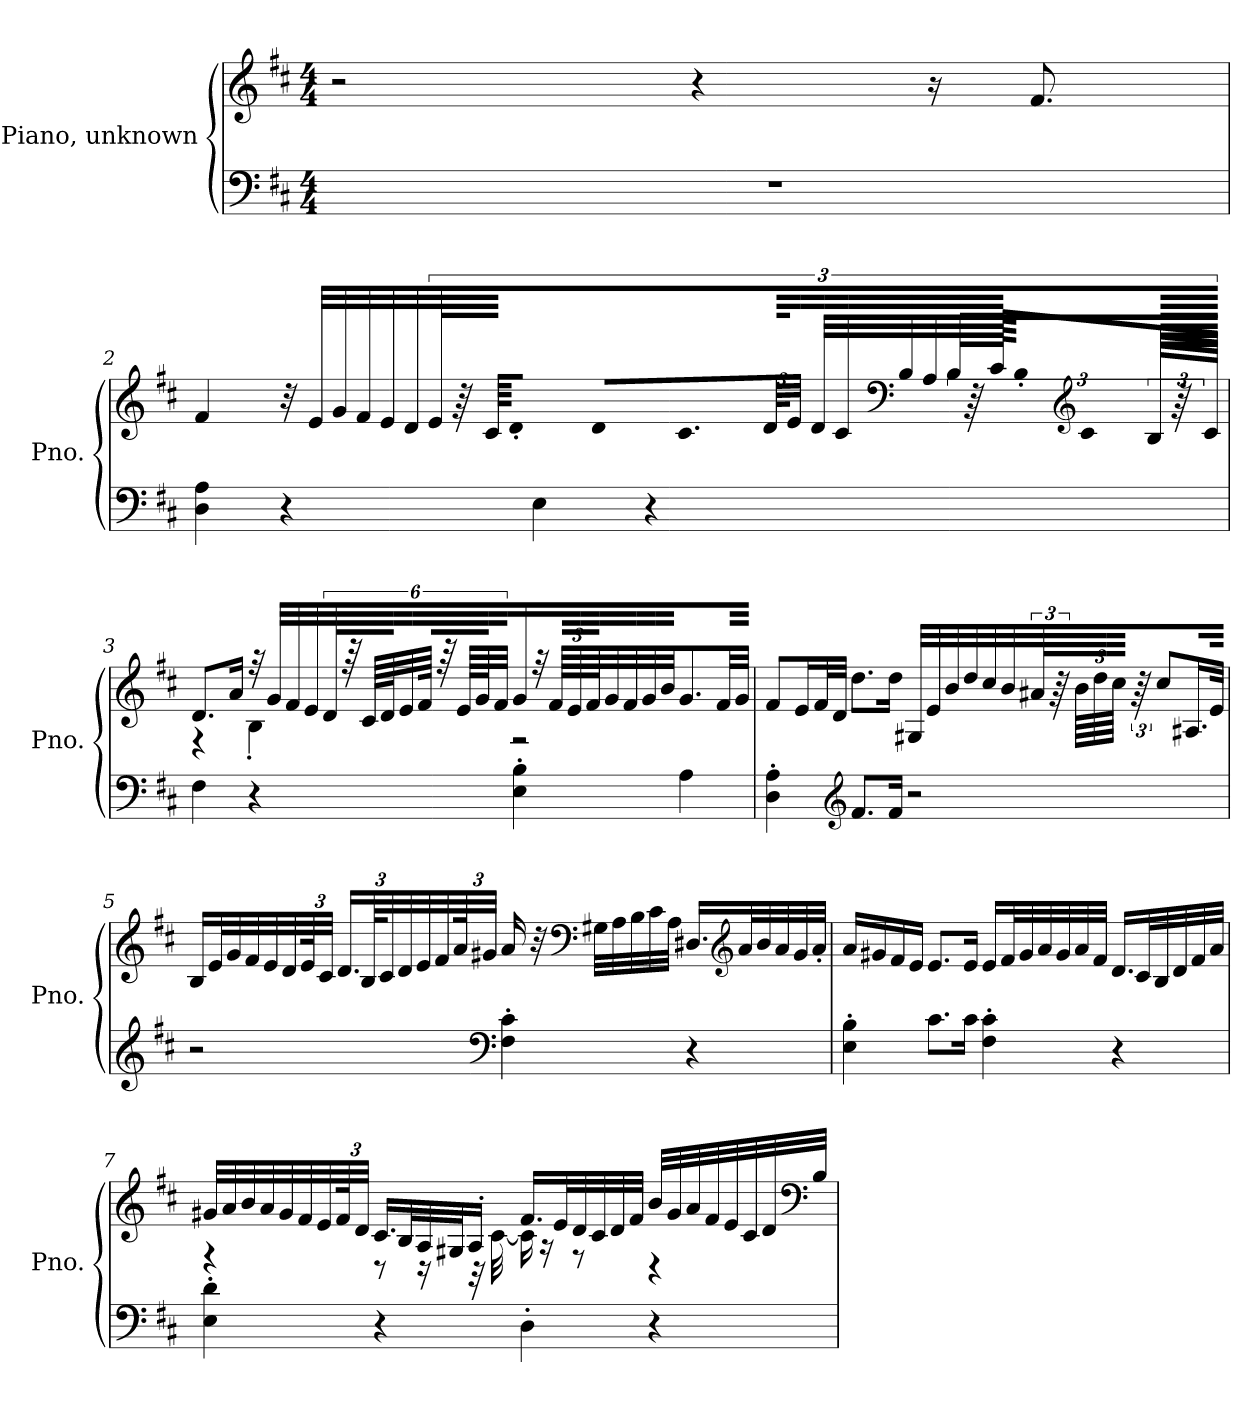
**kern	**kern
*part1	*part1
*staff2	*staff1
*I"Piano, unknown	*
*I'Pno.	*
*clefF4	*clefG2
*k[f#c#]	*k[f#c#]
*M4/4	*M4/4
*MM120	*MM120
=1	=1
1r	2r
.	4r
.	16r
.	8.f#/
=2	=2
4D\ 4A\	4f#/
4r	32r
.	32e/LLL
.	32g/
.	32f#/
.	32e/
.	32d/
.	96e/JJJk
.	96r
.	96c#/KLLL
.	32d'/JJJ
4E\	8d/L
.	16.c#/L
*	*Xbrackettup
.	96d/KL
.	48e/JJJ
4r	32d/LLL
.	32c#/
*	*clefF4
.	32B/
.	32A/
*	*brackettup
.	96B/JJJk
.	96r
.	96c#/KLLL
.	32B'/
*	*clefG2
.	32c#/
.	96B/JJJk
.	96r
.	96c#/
!!LO:LB:g=z
=3	=3
*	*^
4F#\	8.d/L	4r
.	16a/Jk	.
4r	32r	4B'\
.	32g/LLL	.
.	32f#/	.
.	32e/	.
.	96d/JJJk	.
.	96r	.
.	96c#/LLLL	.
*	*Xbrackettup	*
.	96d/J	.
.	48e/	.
*	*brackettup	*
.	96f#/JJJk	.
.	96r	.
.	96e/LLLL	.
*	*Xbrackettup	*
.	96g/J	.
.	48f#/JJJ	.
4E\' 4B\'	16g/	2r
.	32r	.
.	96f#/LLLL	.
.	96e/	.
.	96f#/J	.
.	32g/	.
.	32f#/	.
.	32g/	.
.	32b/JJ	.
4A\	8.g/	.
.	32f#/LL	.
.	32g/JJJ	.
*	*v	*v
!!LO:LB:g=z
=4	=4
4D\' 4A\'	8f#/L
.	16e/L
.	32f#/L
.	32d/JJJ
*clefG2	*
8.f#/L	8.dd\L
16f#/Jk	16dd\Jk
2r	32G#X/LLL
.	32e/
.	32b/
.	32dd/
.	32cc#/
.	32b/
*	*brackettup
.	96a#X/JJJk
.	96r
.	96b\LLLL
.	96dd\
.	96cc#\JJJJ
.	96r
.	8cc#/L
.	16.A#X/L
.	32e/JJk
!!LO:LB:g=z
=5	=5
2r	16B/LL
.	32e/L
.	32g/
.	32f#/
.	32e/
.	32d/
*	*Xbrackettup
.	96e/K
.	48c#/JJJ
.	16.d/LL
.	96B/KL
.	48c#/
.	32d/
.	32e/
.	32f#/
.	96a/K
.	48g#X/JJJ
*clefF4	*
4F#\' 4c#\'	16a/
.	32r
*	*clefF4
.	32G#X\LLL
.	32A\
.	32B\
.	32c#\
.	32A\JJJ
4r	16.D#X/LL
*	*clefG2
.	32a/L
.	32b/
.	32a/
.	32g#/
.	32a'/JJJ
!!LO:LB:g=z
=6	=6
4E\' 4B\'	16a/LL
.	16g#X/
.	16f#/
.	16e/JJ
8.c#\L	8.e/L
16c#\Jk	16e/Jk
4F#\' 4c#\'	16e/LL
.	32f#/L
.	32g#/
.	32a/
.	32g#/
.	32a/
.	32f#/JJJ
4r	16.d/LL
.	32c#/L
.	32B/
.	32d/
.	32f#/
.	32a/JJJ
!!LO:LB:g=z
=7	=7
*	*^
4E\' 4d\'	32g#X/LLL	4r
.	32a/	.
.	32b/	.
.	32a/	.
.	32g#/	.
.	32f#/	.
.	32e/	.
.	96f#/K	.
.	48d/JJJ	.
4r	16.c#/LL	8r
.	32B/L	.
.	32A/	16r
.	32G#X/J	.
.	16A'/JJ	32r
.	.	[32c#\
4D'\	16.f#/LL	16c#\]
.	.	16r
.	32e/L	.
.	32d/	8r
.	32c#/	.
.	32d/	.
.	32f#/JJJ	.
4r	32b/LLL	4r
.	32g#/	.
.	32a/	.
.	32f#/	.
.	32e/	.
.	32c#/	.
.	32d/	.
*	*clefF4	*
.	32B/JJJ	.
*	*v	*v
=	=
*-	*-
